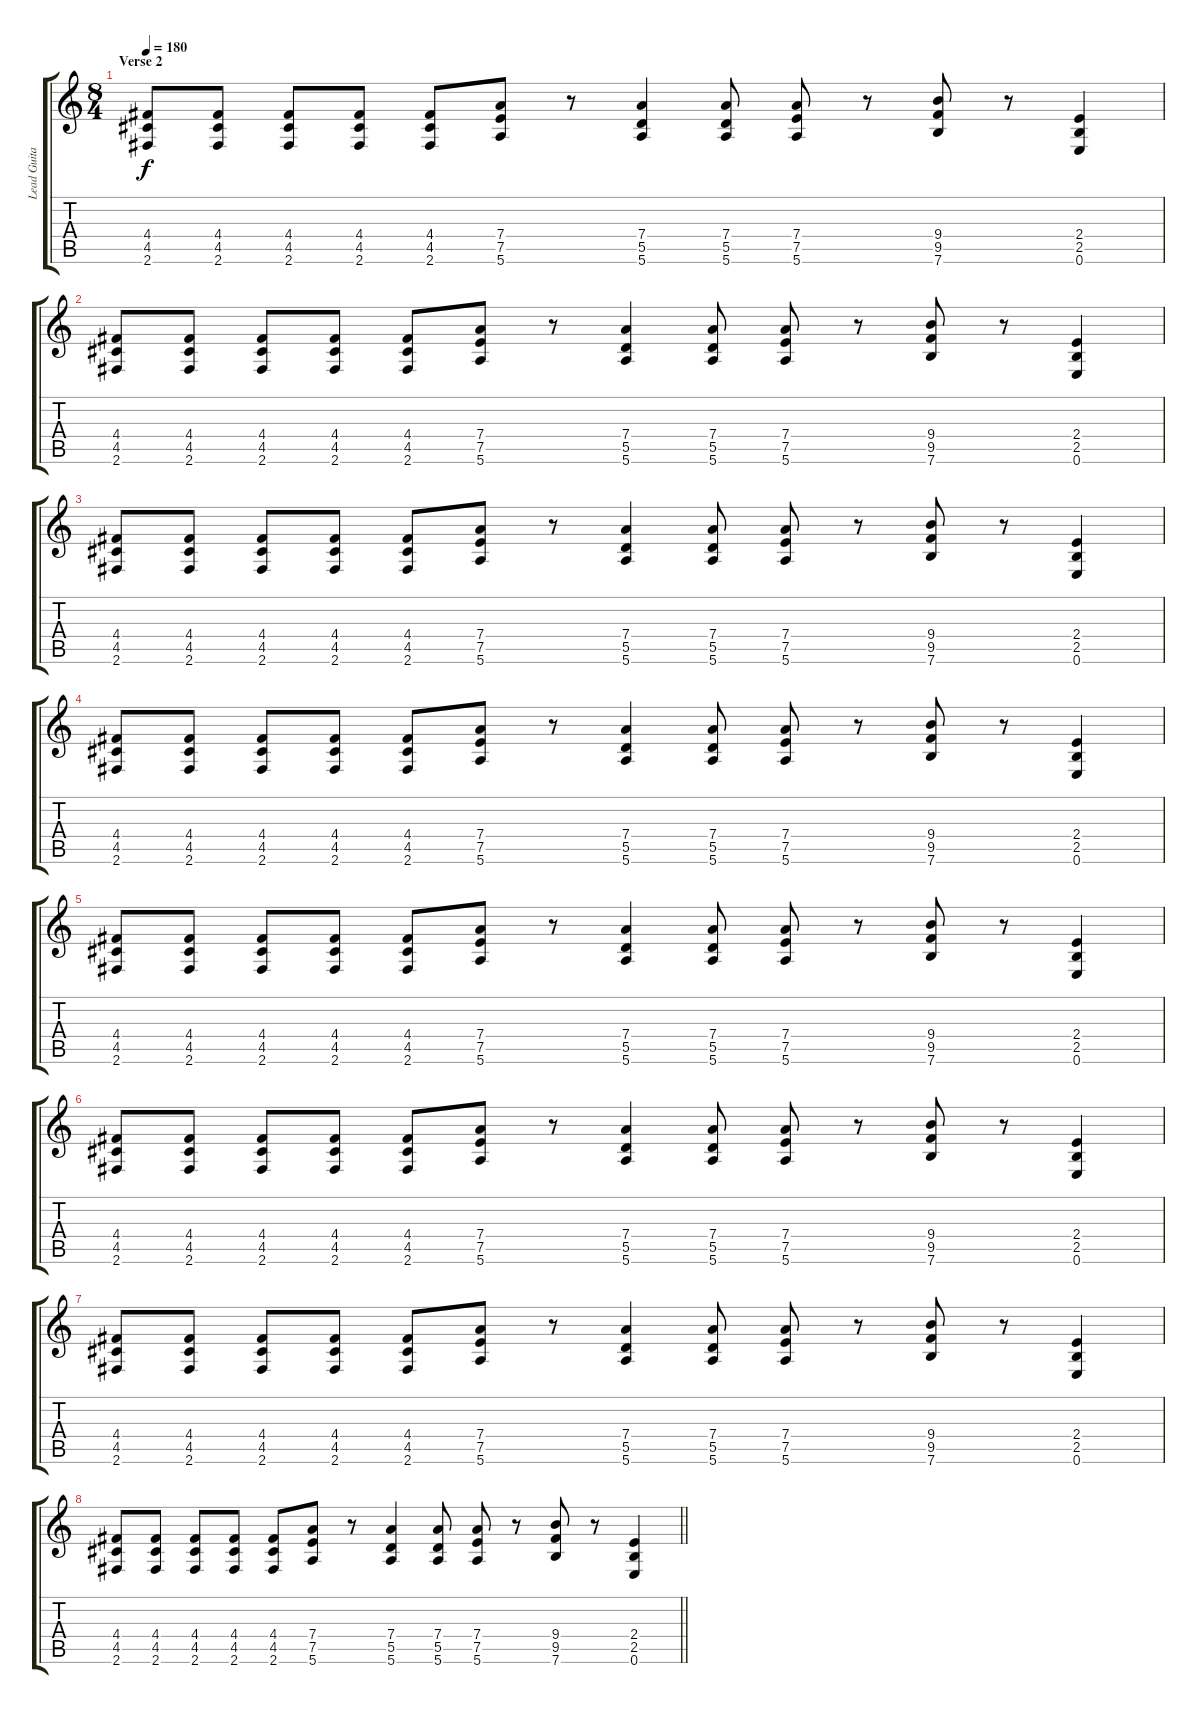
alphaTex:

\track ("Lead Guitar" "Lead Guita") {instrument distortionguitar}
\staff {score tabs}
\tuning (E4 B3 G3 D3 A2 E2) {hide}
\ts (8 4)
\section ("" "Verse 2")
\tempo 180
\clef g2
\ks c
(4.4 4.5 2.6).8{dy f volume 11} (4.4 4.5 2.6).8 (4.4 4.5 2.6).8 (4.4 4.5 2.6).8 (4.4 4.5 2.6).8 (7.4 7.5 5.6).8 r.8 (7.4 5.5 5.6).4 (7.4 5.5 5.6).8 (7.4 7.5 5.6).8 r.8 (9.4 9.5 7.6).8 r.8 (2.4 2.5 0.6).4 |
(4.4 4.5 2.6).8 (4.4 4.5 2.6).8 (4.4 4.5 2.6).8 (4.4 4.5 2.6).8 (4.4 4.5 2.6).8 (7.4 7.5 5.6).8 r.8 (7.4 5.5 5.6).4 (7.4 5.5 5.6).8 (7.4 7.5 5.6).8 r.8 (9.4 9.5 7.6).8 r.8 (2.4 2.5 0.6).4 |
(4.4 4.5 2.6).8 (4.4 4.5 2.6).8 (4.4 4.5 2.6).8 (4.4 4.5 2.6).8 (4.4 4.5 2.6).8 (7.4 7.5 5.6).8 r.8 (7.4 5.5 5.6).4 (7.4 5.5 5.6).8 (7.4 7.5 5.6).8 r.8 (9.4 9.5 7.6).8 r.8 (2.4 2.5 0.6).4 |
(4.4 4.5 2.6).8 (4.4 4.5 2.6).8 (4.4 4.5 2.6).8 (4.4 4.5 2.6).8 (4.4 4.5 2.6).8 (7.4 7.5 5.6).8 r.8 (7.4 5.5 5.6).4 (7.4 5.5 5.6).8 (7.4 7.5 5.6).8 r.8 (9.4 9.5 7.6).8 r.8 (2.4 2.5 0.6).4 |
(4.4 4.5 2.6).8 (4.4 4.5 2.6).8 (4.4 4.5 2.6).8 (4.4 4.5 2.6).8 (4.4 4.5 2.6).8 (7.4 7.5 5.6).8 r.8 (7.4 5.5 5.6).4 (7.4 5.5 5.6).8 (7.4 7.5 5.6).8 r.8 (9.4 9.5 7.6).8 r.8 (2.4 2.5 0.6).4 |
(4.4 4.5 2.6).8 (4.4 4.5 2.6).8 (4.4 4.5 2.6).8 (4.4 4.5 2.6).8 (4.4 4.5 2.6).8 (7.4 7.5 5.6).8 r.8 (7.4 5.5 5.6).4 (7.4 5.5 5.6).8 (7.4 7.5 5.6).8 r.8 (9.4 9.5 7.6).8 r.8 (2.4 2.5 0.6).4 |
(4.4 4.5 2.6).8 (4.4 4.5 2.6).8 (4.4 4.5 2.6).8 (4.4 4.5 2.6).8 (4.4 4.5 2.6).8 (7.4 7.5 5.6).8 r.8 (7.4 5.5 5.6).4 (7.4 5.5 5.6).8 (7.4 7.5 5.6).8 r.8 (9.4 9.5 7.6).8 r.8 (2.4 2.5 0.6).4 |
\barLineRight lightlight
(4.4 4.5 2.6).8 (4.4 4.5 2.6).8 (4.4 4.5 2.6).8 (4.4 4.5 2.6).8 (4.4 4.5 2.6).8 (7.4 7.5 5.6).8 r.8 (7.4 5.5 5.6).4 (7.4 5.5 5.6).8 (7.4 7.5 5.6).8 r.8 (9.4 9.5 7.6).8 r.8 (2.4 2.5 0.6).4
